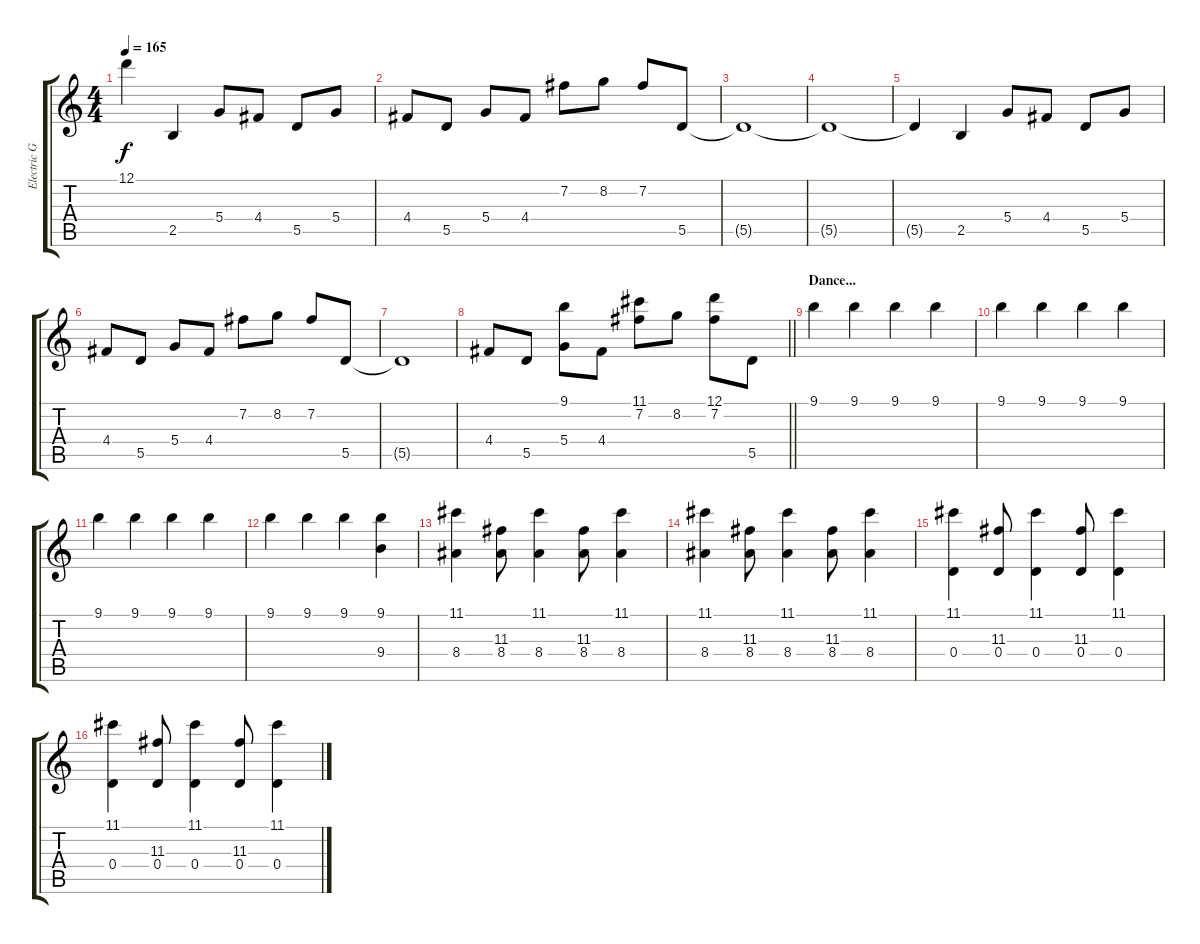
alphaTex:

\track ("Electric Guitar" "Electric G") {instrument overdrivenguitar}
\staff {score tabs}
\tuning (D4 B3 G3 D3 A2 D2) {hide}
\ts (4 4)
\tempo 165
\clef g2
\ks c
12.1{t}.4{dy f} 2.5.4 5.4.8 4.4.8 5.5.8 5.4.8 |
4.4.8 5.5.8 5.4.8 4.4.8 7.2.8 8.2.8 7.2.8 5.5.8 |
5.5{t}.1 |
5.5{t}.1 |
5.5{t}.4 2.5.4 5.4.8 4.4.8 5.5.8 5.4.8 |
4.4.8 5.5.8 5.4.8 4.4.8 7.2.8 8.2.8 7.2.8 5.5.8 |
5.5{t}.1 |
\barLineRight lightlight
4.4.8 5.5.8 (9.1 5.4).8 4.4.8 (11.1 7.2).8 8.2.8 (12.1 7.2).8 5.5.8 |
\section ("" "Dance...")
9.1.4 9.1.4 9.1.4 9.1.4 |
9.1.4 9.1.4 9.1.4 9.1.4 |
9.1.4 9.1.4 9.1.4 9.1.4 |
9.1.4 9.1.4 9.1.4 (9.1 9.4).4 |
(11.1 8.4).4 (11.3 8.4).8 (11.1 8.4).4 (11.3 8.4).8 (11.1 8.4).4 |
(11.1 8.4).4 (11.3 8.4).8 (11.1 8.4).4 (11.3 8.4).8 (11.1 8.4).4 |
(11.1 0.4).4 (11.3 0.4).8 (11.1 0.4).4 (11.3 0.4).8 (11.1 0.4).4 |
(11.1 0.4).4 (11.3 0.4).8 (11.1 0.4).4 (11.3 0.4).8 (11.1 0.4).4
